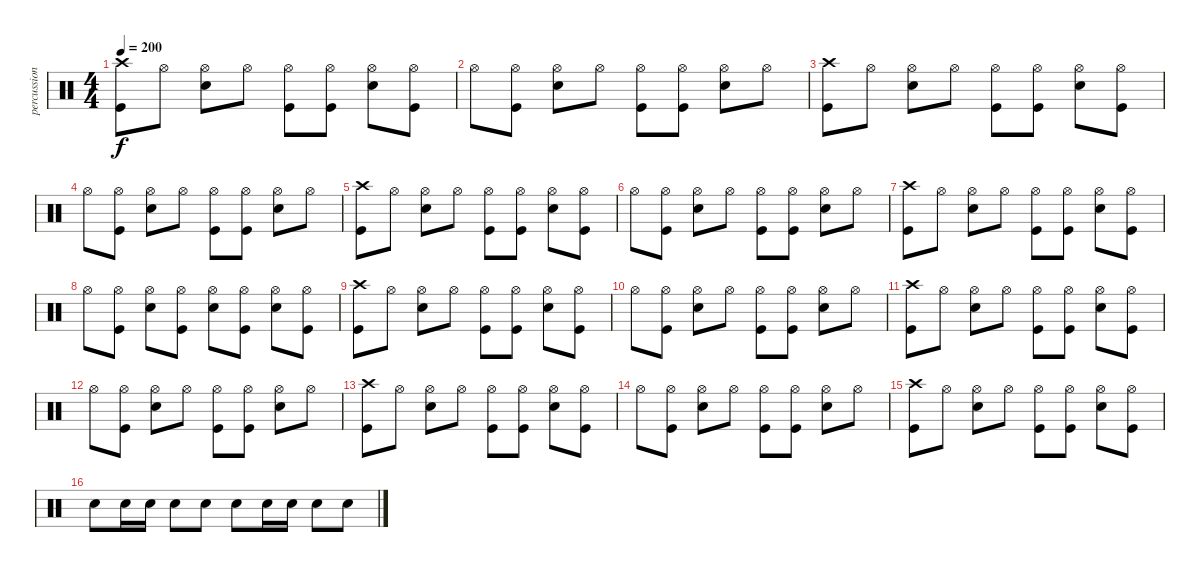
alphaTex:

\track ("percussion" "percussion") {instrument percussion}
\staff {score}
\articulation defaults
\ts (4 4)
\tempo 200
\clef neutral
\ks c
("Kick (hit)" "Crash high (hit)").8{dy f} "Hi-Hat (open)".8 ("Hi-Hat (open)" "Snare (hit) 2").8 "Hi-Hat (open)".8 ("Hi-Hat (open)" "Kick (hit)").8 ("Hi-Hat (open)" "Kick (hit)").8 ("Hi-Hat (open)" "Snare (hit) 2").8 ("Hi-Hat (open)" "Kick (hit)").8 |
"Hi-Hat (open)".8 ("Kick (hit)" "Hi-Hat (open)").8 ("Hi-Hat (open)" "Snare (hit) 2").8 "Hi-Hat (open)".8 ("Hi-Hat (open)" "Kick (hit)").8 ("Kick (hit)" "Hi-Hat (open)").8 ("Hi-Hat (open)" "Snare (hit) 2").8 "Hi-Hat (open)".8 |
("Kick (hit)" "Crash high (hit)").8 "Hi-Hat (open)".8 ("Hi-Hat (open)" "Snare (hit) 2").8 "Hi-Hat (open)".8 ("Hi-Hat (open)" "Kick (hit)").8 ("Hi-Hat (open)" "Kick (hit)").8 ("Hi-Hat (open)" "Snare (hit) 2").8 ("Hi-Hat (open)" "Kick (hit)").8 |
"Hi-Hat (open)".8 ("Kick (hit)" "Hi-Hat (open)").8 ("Hi-Hat (open)" "Snare (hit) 2").8 "Hi-Hat (open)".8 ("Hi-Hat (open)" "Kick (hit)").8 ("Kick (hit)" "Hi-Hat (open)").8 ("Hi-Hat (open)" "Snare (hit) 2").8 "Hi-Hat (open)".8 |
("Kick (hit)" "Crash high (hit)").8 "Hi-Hat (open)".8 ("Hi-Hat (open)" "Snare (hit) 2").8 "Hi-Hat (open)".8 ("Hi-Hat (open)" "Kick (hit)").8 ("Hi-Hat (open)" "Kick (hit)").8 ("Hi-Hat (open)" "Snare (hit) 2").8 ("Hi-Hat (open)" "Kick (hit)").8 |
"Hi-Hat (open)".8 ("Kick (hit)" "Hi-Hat (open)").8 ("Hi-Hat (open)" "Snare (hit) 2").8 "Hi-Hat (open)".8 ("Hi-Hat (open)" "Kick (hit)").8 ("Kick (hit)" "Hi-Hat (open)").8 ("Hi-Hat (open)" "Snare (hit) 2").8 "Hi-Hat (open)".8 |
("Kick (hit)" "Crash high (hit)").8 "Hi-Hat (open)".8 ("Hi-Hat (open)" "Snare (hit) 2").8 "Hi-Hat (open)".8 ("Hi-Hat (open)" "Kick (hit)").8 ("Hi-Hat (open)" "Kick (hit)").8 ("Hi-Hat (open)" "Snare (hit) 2").8 ("Hi-Hat (open)" "Kick (hit)").8 |
"Hi-Hat (open)".8 ("Hi-Hat (open)" "Kick (hit)").8 ("Hi-Hat (open)" "Snare (hit) 2").8 ("Hi-Hat (open)" "Kick (hit)").8 ("Hi-Hat (open)" "Snare (hit) 2").8 ("Hi-Hat (open)" "Kick (hit)").8 ("Hi-Hat (open)" "Snare (hit) 2").8 ("Hi-Hat (open)" "Kick (hit)").8 |
("Kick (hit)" "Crash high (hit)").8 "Hi-Hat (open)".8 ("Hi-Hat (open)" "Snare (hit) 2").8 "Hi-Hat (open)".8 ("Hi-Hat (open)" "Kick (hit)").8 ("Hi-Hat (open)" "Kick (hit)").8 ("Hi-Hat (open)" "Snare (hit) 2").8 ("Hi-Hat (open)" "Kick (hit)").8 |
"Hi-Hat (open)".8 ("Kick (hit)" "Hi-Hat (open)").8 ("Hi-Hat (open)" "Snare (hit) 2").8 "Hi-Hat (open)".8 ("Hi-Hat (open)" "Kick (hit)").8 ("Kick (hit)" "Hi-Hat (open)").8 ("Hi-Hat (open)" "Snare (hit) 2").8 "Hi-Hat (open)".8 |
("Kick (hit)" "Crash high (hit)").8 "Hi-Hat (open)".8 ("Hi-Hat (open)" "Snare (hit) 2").8 "Hi-Hat (open)".8 ("Hi-Hat (open)" "Kick (hit)").8 ("Hi-Hat (open)" "Kick (hit)").8 ("Hi-Hat (open)" "Snare (hit) 2").8 ("Hi-Hat (open)" "Kick (hit)").8 |
"Hi-Hat (open)".8 ("Kick (hit)" "Hi-Hat (open)").8 ("Hi-Hat (open)" "Snare (hit) 2").8 "Hi-Hat (open)".8 ("Hi-Hat (open)" "Kick (hit)").8 ("Kick (hit)" "Hi-Hat (open)").8 ("Hi-Hat (open)" "Snare (hit) 2").8 "Hi-Hat (open)".8 |
("Kick (hit)" "Crash high (hit)").8 "Hi-Hat (open)".8 ("Hi-Hat (open)" "Snare (hit) 2").8 "Hi-Hat (open)".8 ("Hi-Hat (open)" "Kick (hit)").8 ("Hi-Hat (open)" "Kick (hit)").8 ("Hi-Hat (open)" "Snare (hit) 2").8 ("Hi-Hat (open)" "Kick (hit)").8 |
"Hi-Hat (open)".8 ("Kick (hit)" "Hi-Hat (open)").8 ("Hi-Hat (open)" "Snare (hit) 2").8 "Hi-Hat (open)".8 ("Hi-Hat (open)" "Kick (hit)").8 ("Kick (hit)" "Hi-Hat (open)").8 ("Hi-Hat (open)" "Snare (hit) 2").8 "Hi-Hat (open)".8 |
("Kick (hit)" "Crash high (hit)").8 "Hi-Hat (open)".8 ("Hi-Hat (open)" "Snare (hit) 2").8 "Hi-Hat (open)".8 ("Hi-Hat (open)" "Kick (hit)").8 ("Hi-Hat (open)" "Kick (hit)").8 ("Hi-Hat (open)" "Snare (hit) 2").8 ("Hi-Hat (open)" "Kick (hit)").8 |
"Snare (hit) 2".8 "Snare (hit) 2".16 "Snare (hit) 2".16 "Snare (hit) 2".8 "Snare (hit) 2".8 "Snare (hit) 2".8 "Snare (hit) 2".16 "Snare (hit) 2".16 "Snare (hit) 2".8 "Snare (hit) 2".8
